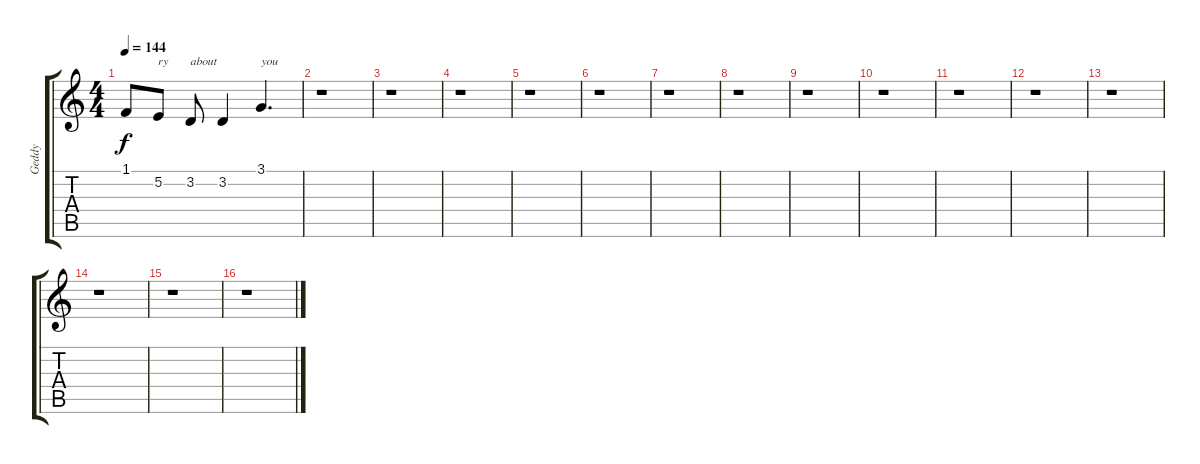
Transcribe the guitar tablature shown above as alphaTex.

\track ("Geddy" "Geddy") {instrument lead6voice}
\staff {score tabs}
\tuning (E4 B3 G3 D3 A2 E2) {hide}
\ts (4 4)
\tempo 144
\clef g2
\ks c
1.1{t}.8{dy f} 5.2.8{txt "ry"} 3.2.8{txt "about"} 3.2.4 3.1.4{d txt "you"} |
r.1 |
r.1 |
r.1 |
r.1 |
r.1 |
r.1 |
r.1 |
r.1 |
r.1 |
r.1 |
r.1 |
r.1 |
r.1 |
r.1 |
r.1
